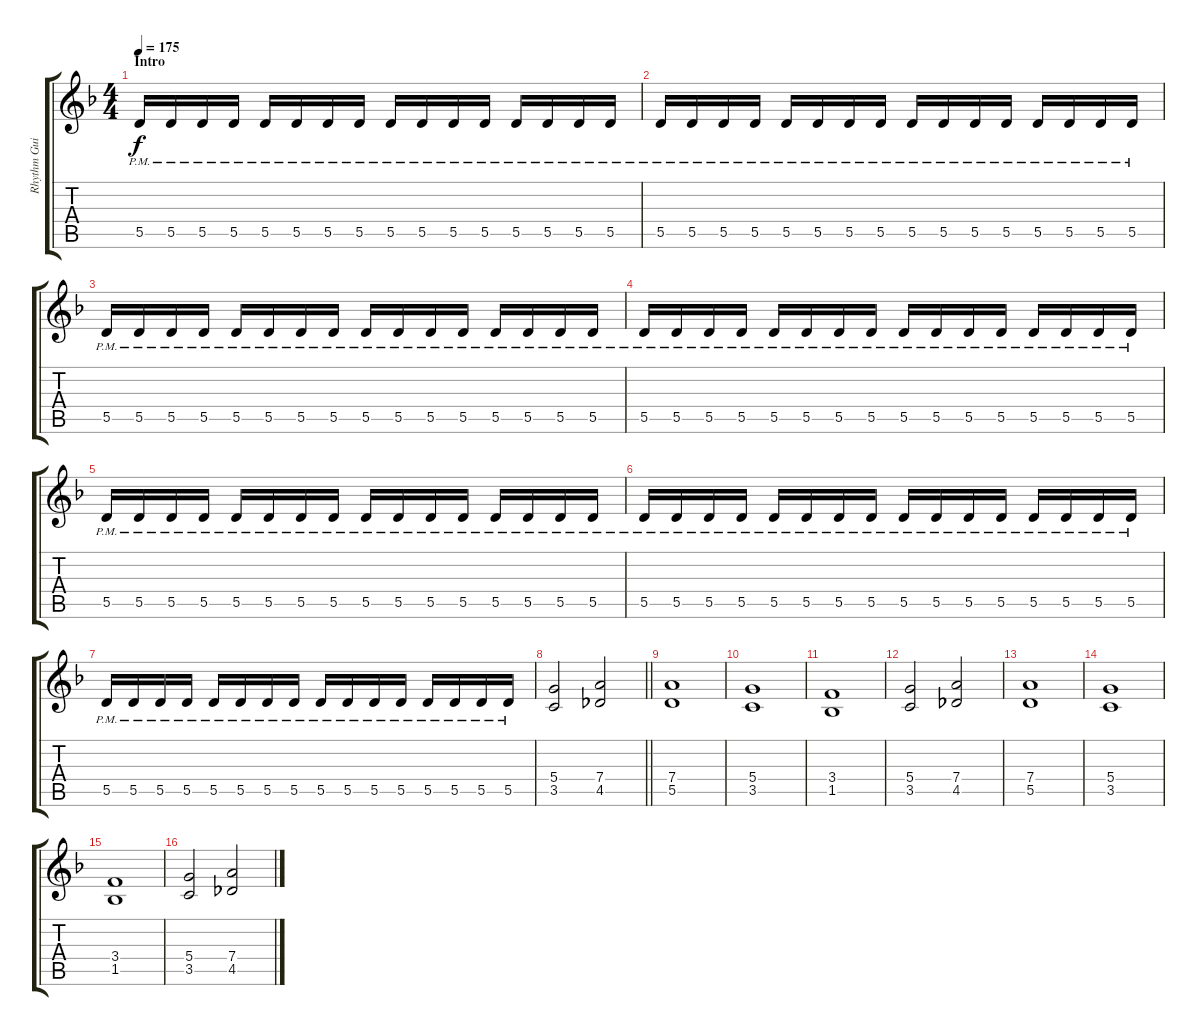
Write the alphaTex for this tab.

\track ("Rhythm Guitar 1: Juha-Pekka Alanen" "Rhythm Gui") {instrument distortionguitar}
\staff {score tabs}
\tuning (E4 B3 G3 D3 A2 E2) {hide}
\ts (4 4)
\section ("" "Intro")
\tempo 175
\clef g2
\ks dminor
5.5{pm}.16{dy f instrument distortionguitar} 5.5{pm}.16 5.5{pm}.16 5.5{pm}.16 5.5{pm}.16 5.5{pm}.16 5.5{pm}.16 5.5{pm}.16 5.5{pm}.16 5.5{pm}.16 5.5{pm}.16 5.5{pm}.16 5.5{pm}.16 5.5{pm}.16 5.5{pm}.16 5.5{pm}.16 |
5.5{pm}.16 5.5{pm}.16 5.5{pm}.16 5.5{pm}.16 5.5{pm}.16 5.5{pm}.16 5.5{pm}.16 5.5{pm}.16 5.5{pm}.16 5.5{pm}.16 5.5{pm}.16 5.5{pm}.16 5.5{pm}.16 5.5{pm}.16 5.5{pm}.16 5.5{pm}.16 |
5.5{pm}.16 5.5{pm}.16 5.5{pm}.16 5.5{pm}.16 5.5{pm}.16 5.5{pm}.16 5.5{pm}.16 5.5{pm}.16 5.5{pm}.16 5.5{pm}.16 5.5{pm}.16 5.5{pm}.16 5.5{pm}.16 5.5{pm}.16 5.5{pm}.16 5.5{pm}.16 |
5.5{pm}.16 5.5{pm}.16 5.5{pm}.16 5.5{pm}.16 5.5{pm}.16 5.5{pm}.16 5.5{pm}.16 5.5{pm}.16 5.5{pm}.16 5.5{pm}.16 5.5{pm}.16 5.5{pm}.16 5.5{pm}.16 5.5{pm}.16 5.5{pm}.16 5.5{pm}.16 |
5.5{pm}.16 5.5{pm}.16 5.5{pm}.16 5.5{pm}.16 5.5{pm}.16 5.5{pm}.16 5.5{pm}.16 5.5{pm}.16 5.5{pm}.16 5.5{pm}.16 5.5{pm}.16 5.5{pm}.16 5.5{pm}.16 5.5{pm}.16 5.5{pm}.16 5.5{pm}.16 |
5.5{pm}.16 5.5{pm}.16 5.5{pm}.16 5.5{pm}.16 5.5{pm}.16 5.5{pm}.16 5.5{pm}.16 5.5{pm}.16 5.5{pm}.16 5.5{pm}.16 5.5{pm}.16 5.5{pm}.16 5.5{pm}.16 5.5{pm}.16 5.5{pm}.16 5.5{pm}.16 |
5.5{pm}.16 5.5{pm}.16 5.5{pm}.16 5.5{pm}.16 5.5{pm}.16 5.5{pm}.16 5.5{pm}.16 5.5{pm}.16 5.5{pm}.16 5.5{pm}.16 5.5{pm}.16 5.5{pm}.16 5.5{pm}.16 5.5{pm}.16 5.5{pm}.16 5.5{pm}.16 |
\barLineRight lightlight
(5.4 3.5).2 (7.4 4.5).2 |
(7.4 5.5).1 |
(5.4 3.5).1 |
(3.4 1.5).1 |
(5.4 3.5).2 (7.4 4.5).2 |
(7.4 5.5).1 |
(5.4 3.5).1 |
(3.4 1.5).1 |
(5.4 3.5).2 (7.4 4.5).2
